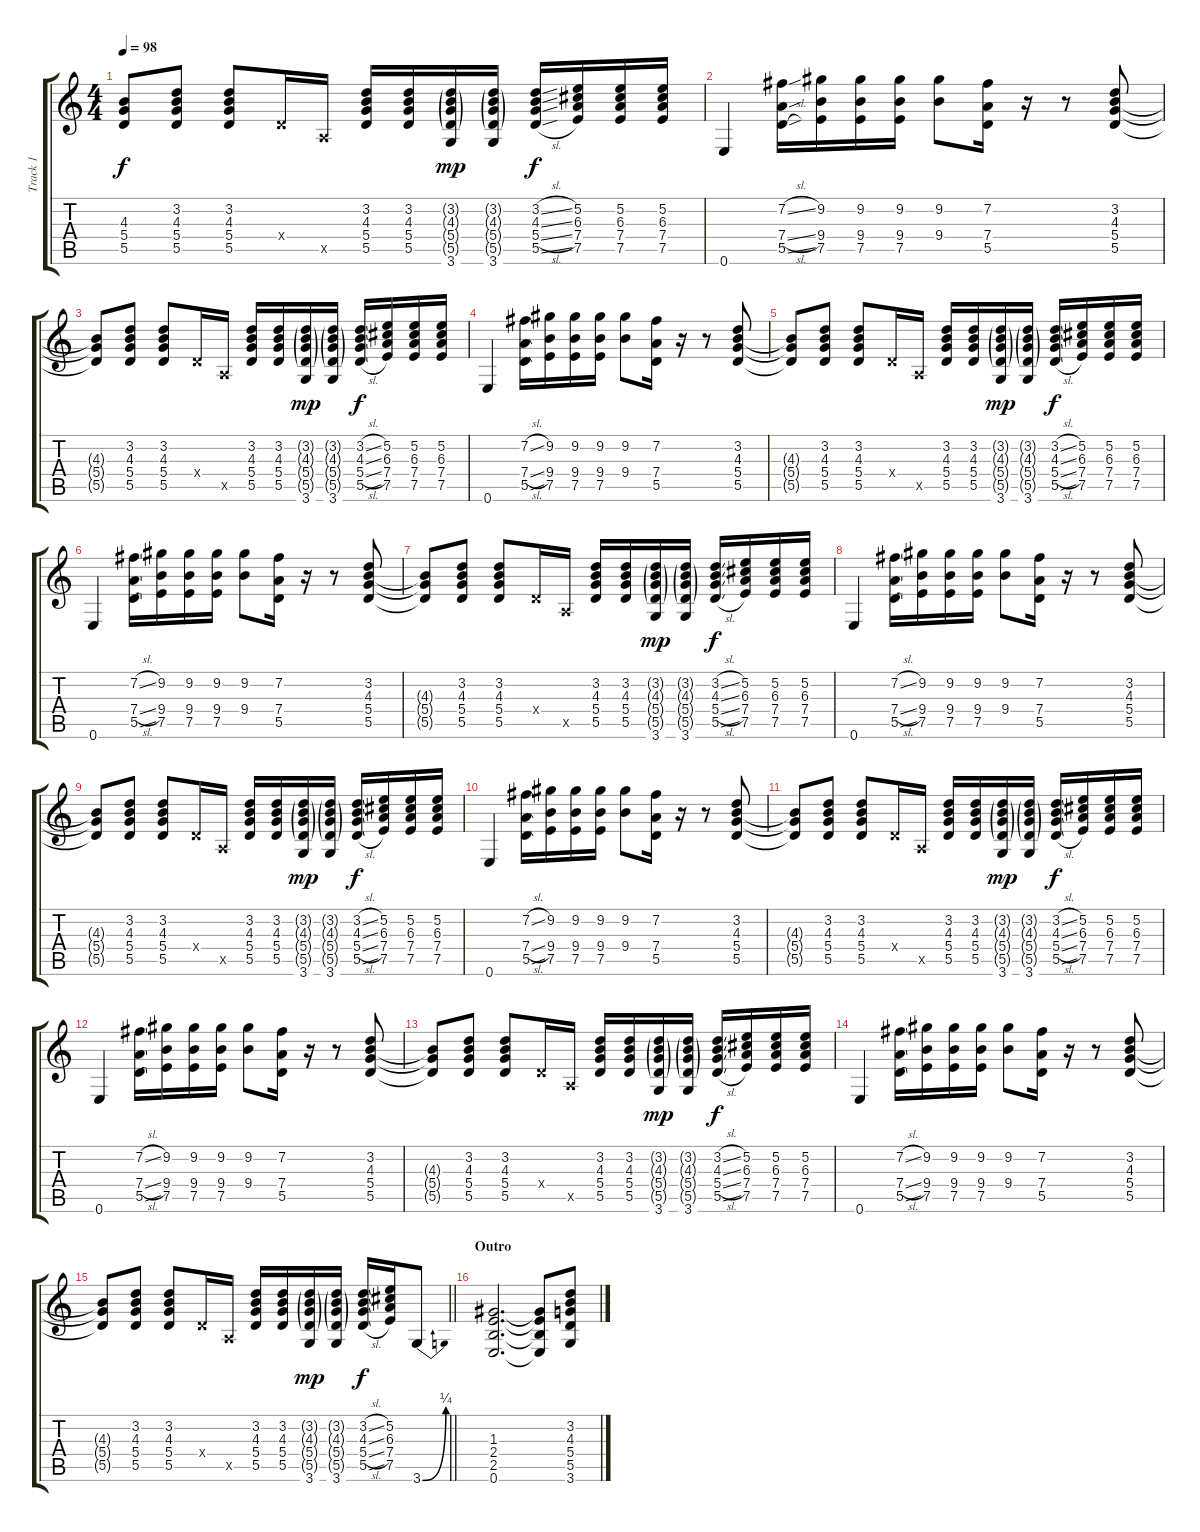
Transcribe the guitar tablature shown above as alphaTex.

\track ("Track 1" "Track 1") {instrument overdrivenguitar}
\staff {score tabs}
\tuning (E4 B3 G3 D3 A2 E2) {hide}
\ts (4 4)
\tempo 98
\clef g2
\ks c
(4.3{t} 5.4{t} 5.5{t}).8{dy f} (3.2 4.3 5.4 5.5).8 (3.2 4.3 5.4 5.5).8 0.4{x}.16 0.5{x}.16 (3.2 4.3 5.4 5.5).16 (3.2 4.3 5.4 5.5).16 (3.2{g} 4.3{g} 5.4{g} 5.5{g} 3.6).16{dy mp} (3.2{g} 4.3{g} 5.4{g} 5.5{g} 3.6).16 (3.2{sl} 4.3{sl} 5.4{sl} 5.5{sl}).16{dy f} (5.2 6.3 7.4 7.5).16 (5.2 6.3 7.4 7.5).16 (5.2 6.3 7.4 7.5).16 |
0.6.4 (7.2{sl} 7.4{sl} 5.5{sl}).16 (9.2 9.4 7.5).16 (9.2 9.4 7.5).16 (9.2 9.4 7.5).16 (9.2 9.4).8 (7.2 7.4 5.5).16 r.16 r.8 (3.2 4.3 5.4 5.5).8 |
(4.3{t} 5.4{t} 5.5{t}).8 (3.2 4.3 5.4 5.5).8 (3.2 4.3 5.4 5.5).8 0.4{x}.16 0.5{x}.16 (3.2 4.3 5.4 5.5).16 (3.2 4.3 5.4 5.5).16 (3.2{g} 4.3{g} 5.4{g} 5.5{g} 3.6).16{dy mp} (3.2{g} 4.3{g} 5.4{g} 5.5{g} 3.6).16 (3.2{sl} 4.3{sl} 5.4{sl} 5.5{sl}).16{dy f} (5.2 6.3 7.4 7.5).16 (5.2 6.3 7.4 7.5).16 (5.2 6.3 7.4 7.5).16 |
0.6.4 (7.2{sl} 7.4{sl} 5.5{sl}).16 (9.2 9.4 7.5).16 (9.2 9.4 7.5).16 (9.2 9.4 7.5).16 (9.2 9.4).8 (7.2 7.4 5.5).16 r.16 r.8 (3.2 4.3 5.4 5.5).8 |
(4.3{t} 5.4{t} 5.5{t}).8 (3.2 4.3 5.4 5.5).8 (3.2 4.3 5.4 5.5).8 0.4{x}.16 0.5{x}.16 (3.2 4.3 5.4 5.5).16 (3.2 4.3 5.4 5.5).16 (3.2{g} 4.3{g} 5.4{g} 5.5{g} 3.6).16{dy mp} (3.2{g} 4.3{g} 5.4{g} 5.5{g} 3.6).16 (3.2{sl} 4.3{sl} 5.4{sl} 5.5{sl}).16{dy f} (5.2 6.3 7.4 7.5).16 (5.2 6.3 7.4 7.5).16 (5.2 6.3 7.4 7.5).16 |
0.6.4 (7.2{sl} 7.4{sl} 5.5{sl}).16 (9.2 9.4 7.5).16 (9.2 9.4 7.5).16 (9.2 9.4 7.5).16 (9.2 9.4).8 (7.2 7.4 5.5).16 r.16 r.8 (3.2 4.3 5.4 5.5).8 |
(4.3{t} 5.4{t} 5.5{t}).8 (3.2 4.3 5.4 5.5).8 (3.2 4.3 5.4 5.5).8 0.4{x}.16 0.5{x}.16 (3.2 4.3 5.4 5.5).16 (3.2 4.3 5.4 5.5).16 (3.2{g} 4.3{g} 5.4{g} 5.5{g} 3.6).16{dy mp} (3.2{g} 4.3{g} 5.4{g} 5.5{g} 3.6).16 (3.2{sl} 4.3{sl} 5.4{sl} 5.5{sl}).16{dy f} (5.2 6.3 7.4 7.5).16 (5.2 6.3 7.4 7.5).16 (5.2 6.3 7.4 7.5).16 |
0.6.4 (7.2{sl} 7.4{sl} 5.5{sl}).16 (9.2 9.4 7.5).16 (9.2 9.4 7.5).16 (9.2 9.4 7.5).16 (9.2 9.4).8 (7.2 7.4 5.5).16 r.16 r.8 (3.2 4.3 5.4 5.5).8 |
(4.3{t} 5.4{t} 5.5{t}).8 (3.2 4.3 5.4 5.5).8 (3.2 4.3 5.4 5.5).8 0.4{x}.16 0.5{x}.16 (3.2 4.3 5.4 5.5).16 (3.2 4.3 5.4 5.5).16 (3.2{g} 4.3{g} 5.4{g} 5.5{g} 3.6).16{dy mp} (3.2{g} 4.3{g} 5.4{g} 5.5{g} 3.6).16 (3.2{sl} 4.3{sl} 5.4{sl} 5.5{sl}).16{dy f} (5.2 6.3 7.4 7.5).16 (5.2 6.3 7.4 7.5).16 (5.2 6.3 7.4 7.5).16 |
0.6.4 (7.2{sl} 7.4{sl} 5.5{sl}).16 (9.2 9.4 7.5).16 (9.2 9.4 7.5).16 (9.2 9.4 7.5).16 (9.2 9.4).8 (7.2 7.4 5.5).16 r.16 r.8 (3.2 4.3 5.4 5.5).8 |
(4.3{t} 5.4{t} 5.5{t}).8 (3.2 4.3 5.4 5.5).8 (3.2 4.3 5.4 5.5).8 0.4{x}.16 0.5{x}.16 (3.2 4.3 5.4 5.5).16 (3.2 4.3 5.4 5.5).16 (3.2{g} 4.3{g} 5.4{g} 5.5{g} 3.6).16{dy mp} (3.2{g} 4.3{g} 5.4{g} 5.5{g} 3.6).16 (3.2{sl} 4.3{sl} 5.4{sl} 5.5{sl}).16{dy f} (5.2 6.3 7.4 7.5).16 (5.2 6.3 7.4 7.5).16 (5.2 6.3 7.4 7.5).16 |
0.6.4 (7.2{sl} 7.4{sl} 5.5{sl}).16 (9.2 9.4 7.5).16 (9.2 9.4 7.5).16 (9.2 9.4 7.5).16 (9.2 9.4).8 (7.2 7.4 5.5).16 r.16 r.8 (3.2 4.3 5.4 5.5).8 |
(4.3{t} 5.4{t} 5.5{t}).8 (3.2 4.3 5.4 5.5).8 (3.2 4.3 5.4 5.5).8 0.4{x}.16 0.5{x}.16 (3.2 4.3 5.4 5.5).16 (3.2 4.3 5.4 5.5).16 (3.2{g} 4.3{g} 5.4{g} 5.5{g} 3.6).16{dy mp} (3.2{g} 4.3{g} 5.4{g} 5.5{g} 3.6).16 (3.2{sl} 4.3{sl} 5.4{sl} 5.5{sl}).16{dy f} (5.2 6.3 7.4 7.5).16 (5.2 6.3 7.4 7.5).16 (5.2 6.3 7.4 7.5).16 |
0.6.4 (7.2{sl} 7.4{sl} 5.5{sl}).16 (9.2 9.4 7.5).16 (9.2 9.4 7.5).16 (9.2 9.4 7.5).16 (9.2 9.4).8 (7.2 7.4 5.5).16 r.16 r.8 (3.2 4.3 5.4 5.5).8 |
\barLineRight lightlight
(4.3{t} 5.4{t} 5.5{t}).8 (3.2 4.3 5.4 5.5).8 (3.2 4.3 5.4 5.5).8 0.4{x}.16 0.5{x}.16 (3.2 4.3 5.4 5.5).16 (3.2 4.3 5.4 5.5).16 (3.2{g} 4.3{g} 5.4{g} 5.5{g} 3.6).16{dy mp} (3.2{g} 4.3{g} 5.4{g} 5.5{g} 3.6).16 (3.2{sl} 4.3{sl} 5.4{sl} 5.5{sl}).16{dy f} (5.2 6.3 7.4 7.5).16 3.6{be (bend 0 0 60 1)}.8 |
\section ("" "Outro")
(1.3 2.4 2.5 0.6).2{d} (1.3{t} 2.4{t} 2.5{t} 0.6{t}).8 (3.2 4.3 5.4 5.5 3.6).8
